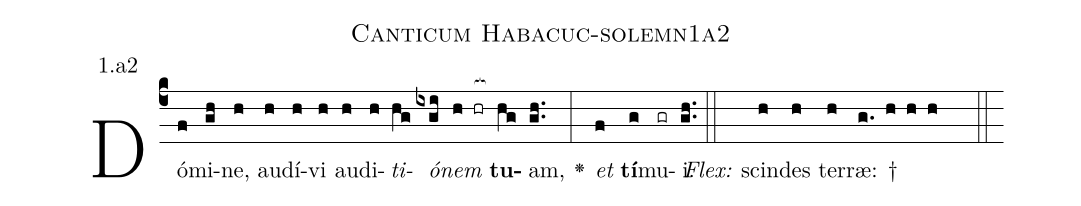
name: Canticum Habacuc-solemn1a2;
annotation: 1.a2;
%%
(c4)Dó(f)mi(gh)ne,(h) au(h)dí(h)vi(h) au(h)di(h)<i>ti</i>(hg)<i>ó</i>(ixgi)<i>nem</i>(h hr[ocb:1{]) <b>tu</b>(hg[ocb:0}])am,(gh..) <v>\greheightstar</v>(:) <i>et</i>(f) <b>tí</b>(g)mu(gr)i.(gh..) (::)
<i>Flex:</i>()  scin(h)des(h) ter(h)ræ: †(g. h h h  ::)

%E(h) u(h) o(g) u(f) a(g) e.(gh..) (::)
